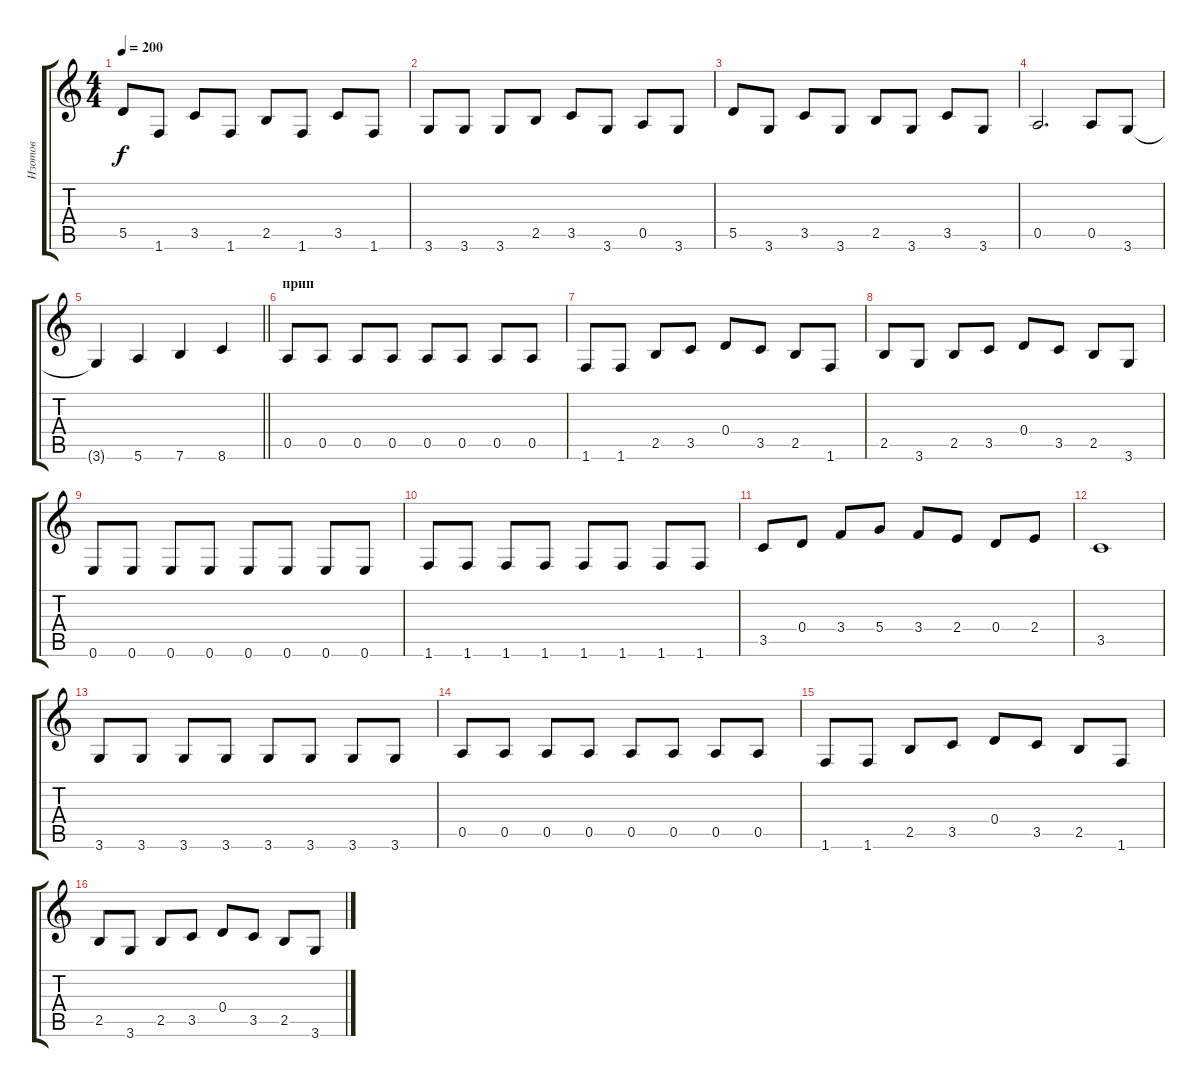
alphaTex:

\track ("Изотов" "Изотов") {instrument electricbasspick}
\staff {score tabs}
\tuning (E4 B3 G3 D3 A2 E2) {hide}
\ts (4 4)
\tempo 200
\clef g2
\ks c
5.5.8{dy f} 1.6.8 3.5.8 1.6.8 2.5.8 1.6.8 3.5.8 1.6.8 |
3.6.8 3.6.8 3.6.8 2.5.8 3.5.8 3.6.8 0.5.8 3.6.8 |
5.5.8 3.6.8 3.5.8 3.6.8 2.5.8 3.6.8 3.5.8 3.6.8 |
0.5.2{d} 0.5.8 3.6.8 |
\barLineRight lightlight
3.6{t}.4 5.6.4 7.6.4 8.6.4 |
\section ("" "прип")
0.5.8 0.5.8 0.5.8 0.5.8 0.5.8 0.5.8 0.5.8 0.5.8 |
1.6.8 1.6.8 2.5.8 3.5.8 0.4.8 3.5.8 2.5.8 1.6.8 |
2.5.8 3.6.8 2.5.8 3.5.8 0.4.8 3.5.8 2.5.8 3.6.8 |
0.6.8 0.6.8 0.6.8 0.6.8 0.6.8 0.6.8 0.6.8 0.6.8 |
1.6.8 1.6.8 1.6.8 1.6.8 1.6.8 1.6.8 1.6.8 1.6.8 |
3.5.8 0.4.8 3.4.8 5.4.8 3.4.8 2.4.8 0.4.8 2.4.8 |
3.5.1 |
3.6.8 3.6.8 3.6.8 3.6.8 3.6.8 3.6.8 3.6.8 3.6.8 |
0.5.8 0.5.8 0.5.8 0.5.8 0.5.8 0.5.8 0.5.8 0.5.8 |
1.6.8 1.6.8 2.5.8 3.5.8 0.4.8 3.5.8 2.5.8 1.6.8 |
2.5.8 3.6.8 2.5.8 3.5.8 0.4.8 3.5.8 2.5.8 3.6.8
